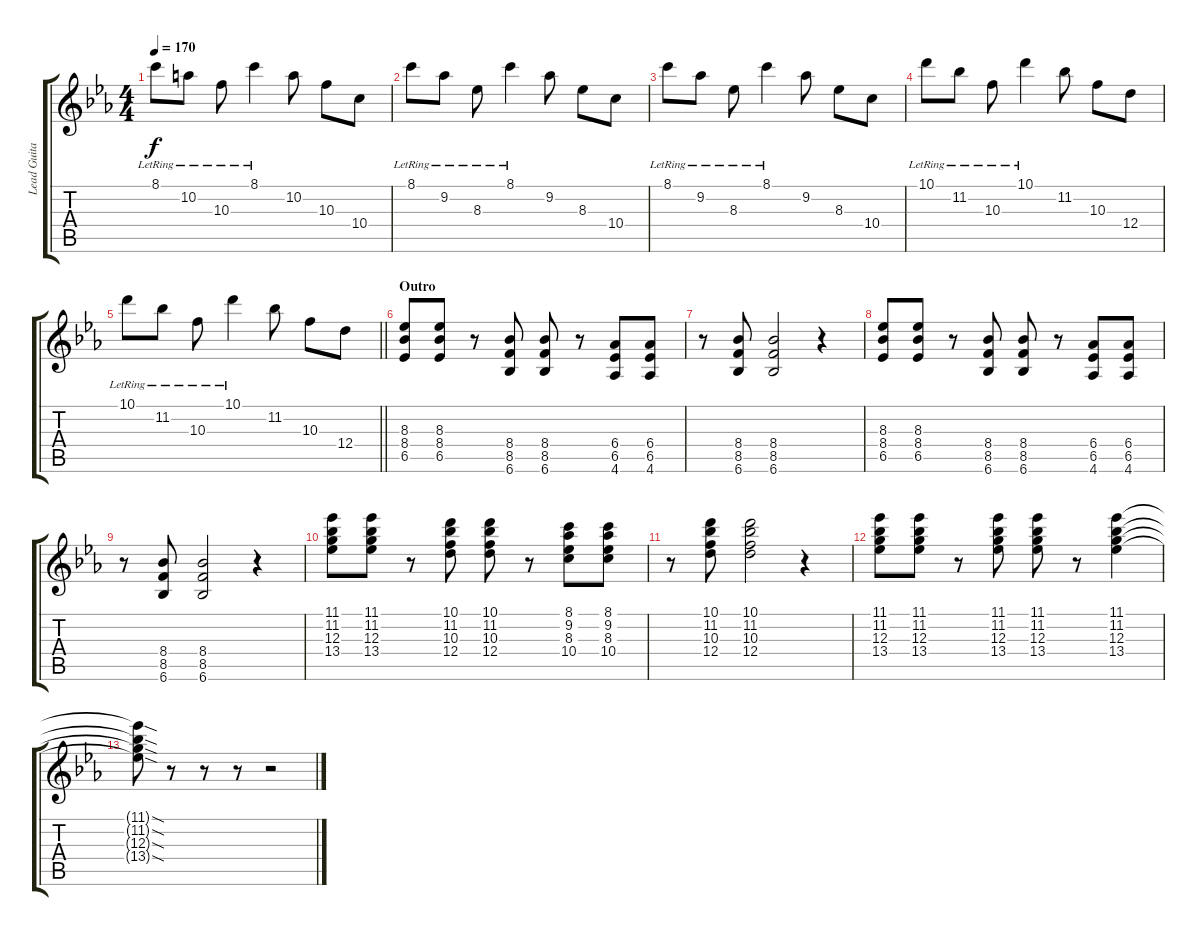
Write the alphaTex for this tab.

\track ("Lead Guitar" "Lead Guita") {solo instrument distortionguitar}
\staff {score tabs}
\tuning (E4 B3 G3 D3 A2 E2) {hide}
\ts (4 4)
\tempo 170
\clef g2
\ks eb
8.1{lr}.8{dy f} 10.2{lr}.8 10.3{lr}.8 8.1{lr}.4 10.2.8 10.3.8 10.4.8 |
8.1{lr}.8 9.2{lr}.8 8.3{lr}.8 8.1{lr}.4 9.2.8 8.3.8 10.4.8 |
8.1{lr}.8 9.2{lr}.8 8.3{lr}.8 8.1{lr}.4 9.2.8 8.3.8 10.4.8 |
10.1{lr}.8 11.2{lr}.8 10.3{lr}.8 10.1{lr}.4 11.2.8 10.3.8 12.4.8 |
\barLineRight lightlight
10.1{lr}.8 11.2{lr}.8 10.3{lr}.8 10.1{lr}.4 11.2.8 10.3.8 12.4.8 |
\section ("" "Outro")
(8.3 8.4 6.5).8 (8.3 8.4 6.5).8 r.8 (8.4 8.5 6.6).8 (8.4 8.5 6.6).8 r.8 (6.4 6.5 4.6).8 (6.4 6.5 4.6).8 |
r.8 (8.4 8.5 6.6).8 (8.4 8.5 6.6).2 r.4 |
(8.3 8.4 6.5).8 (8.3 8.4 6.5).8 r.8 (8.4 8.5 6.6).8 (8.4 8.5 6.6).8 r.8 (6.4 6.5 4.6).8 (6.4 6.5 4.6).8 |
r.8 (8.4 8.5 6.6).8 (8.4 8.5 6.6).2 r.4 |
(11.1 11.2 12.3 13.4).8 (11.1 11.2 12.3 13.4).8 r.8 (10.1 11.2 10.3 12.4).8 (10.1 11.2 10.3 12.4).8 r.8 (8.1 9.2 8.3 10.4).8 (8.1 9.2 8.3 10.4).8 |
r.8 (10.1 11.2 10.3 12.4).8 (10.1 11.2 10.3 12.4).2 r.4 |
(11.1 11.2 12.3 13.4).8 (11.1 11.2 12.3 13.4).8 r.8 (11.1 11.2 12.3 13.4).8 (11.1 11.2 12.3 13.4).8 r.8 (11.1 11.2 12.3 13.4).4 |
(11.1{sod t} 11.2{sod t} 12.3{sod t} 13.4{sod t}).8 r.8 r.8 r.8 r.2
